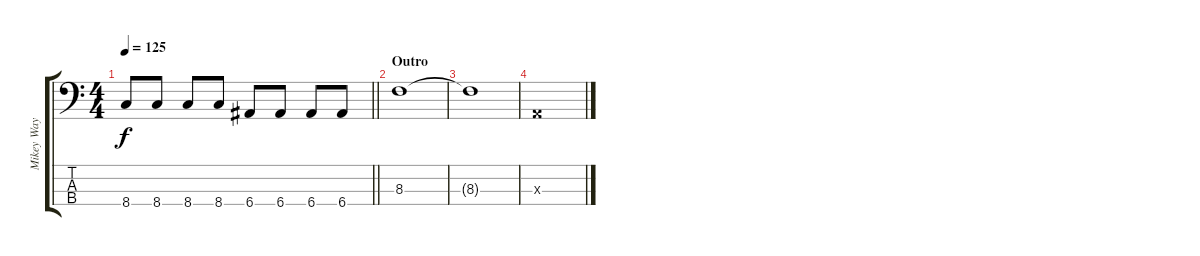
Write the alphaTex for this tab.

\track ("Mikey Way" "Mikey Way") {instrument electricbasspick}
\staff {score tabs}
\tuning (G2 D2 A1 E1) {hide}
\ts (4 4)
\tempo 125
\clef f4
\barLineRight lightlight
\ks c
8.4.8{dy f} 8.4.8 8.4.8 8.4.8 6.4.8 6.4.8 6.4.8 6.4.8 |
\section ("" "Outro")
8.3.1 |
8.3{t}.1 |
0.3{x}.1
